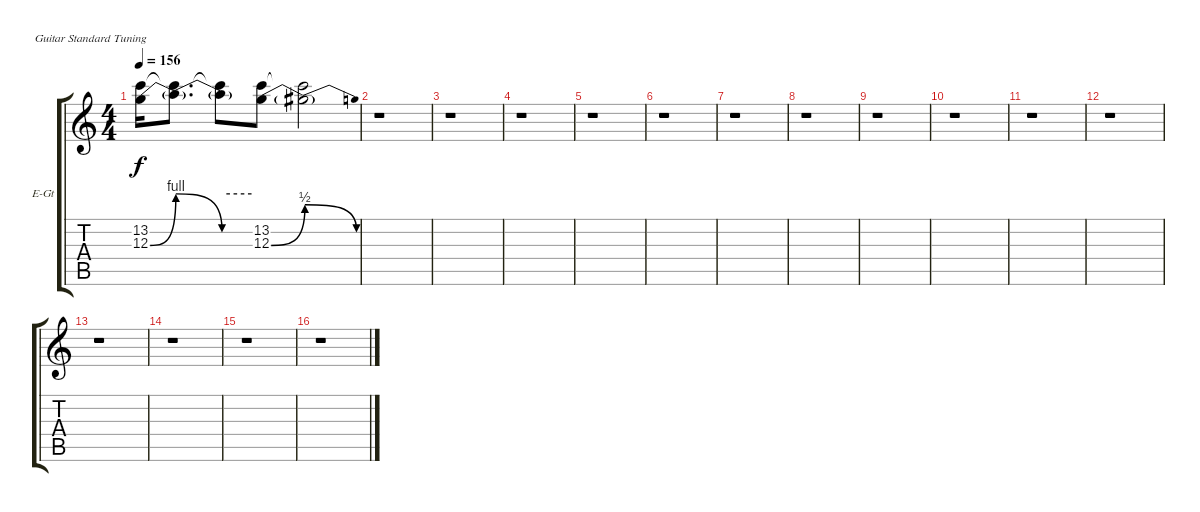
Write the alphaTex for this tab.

\bracketExtendMode groupsimilarinstruments
\firstSystemTrackNameOrientation horizontal
\otherSystemsTrackNameOrientation horizontal
\track ("Jimi Hendrix" "E-Gt") {instrument overdrivenguitar}
\staff {score tabs}
\tuning (E4 B3 G3 D3 A2 E2)
\ts (4 4)
\tempo 156
\clef g2
\ks c
(13.2 12.3{be (bend 0 0 60 4)}).16{dy f} (13.2{t} 12.3{be (release 0 4 60 0) t}).8{d} (13.2{t} 12.3{be (hold 0 4 60 4) t}).8 (13.2 12.3{be (bend 0 0 60 2)}).8 (13.2{t} 12.3{be (release 0 2 60 0) t}).2 |
r.1 |
r.1 |
r.1 |
r.1 |
r.1 |
r.1 |
r.1 |
r.1 |
r.1 |
r.1 |
r.1 |
r.1 |
r.1 |
r.1 |
r.1
